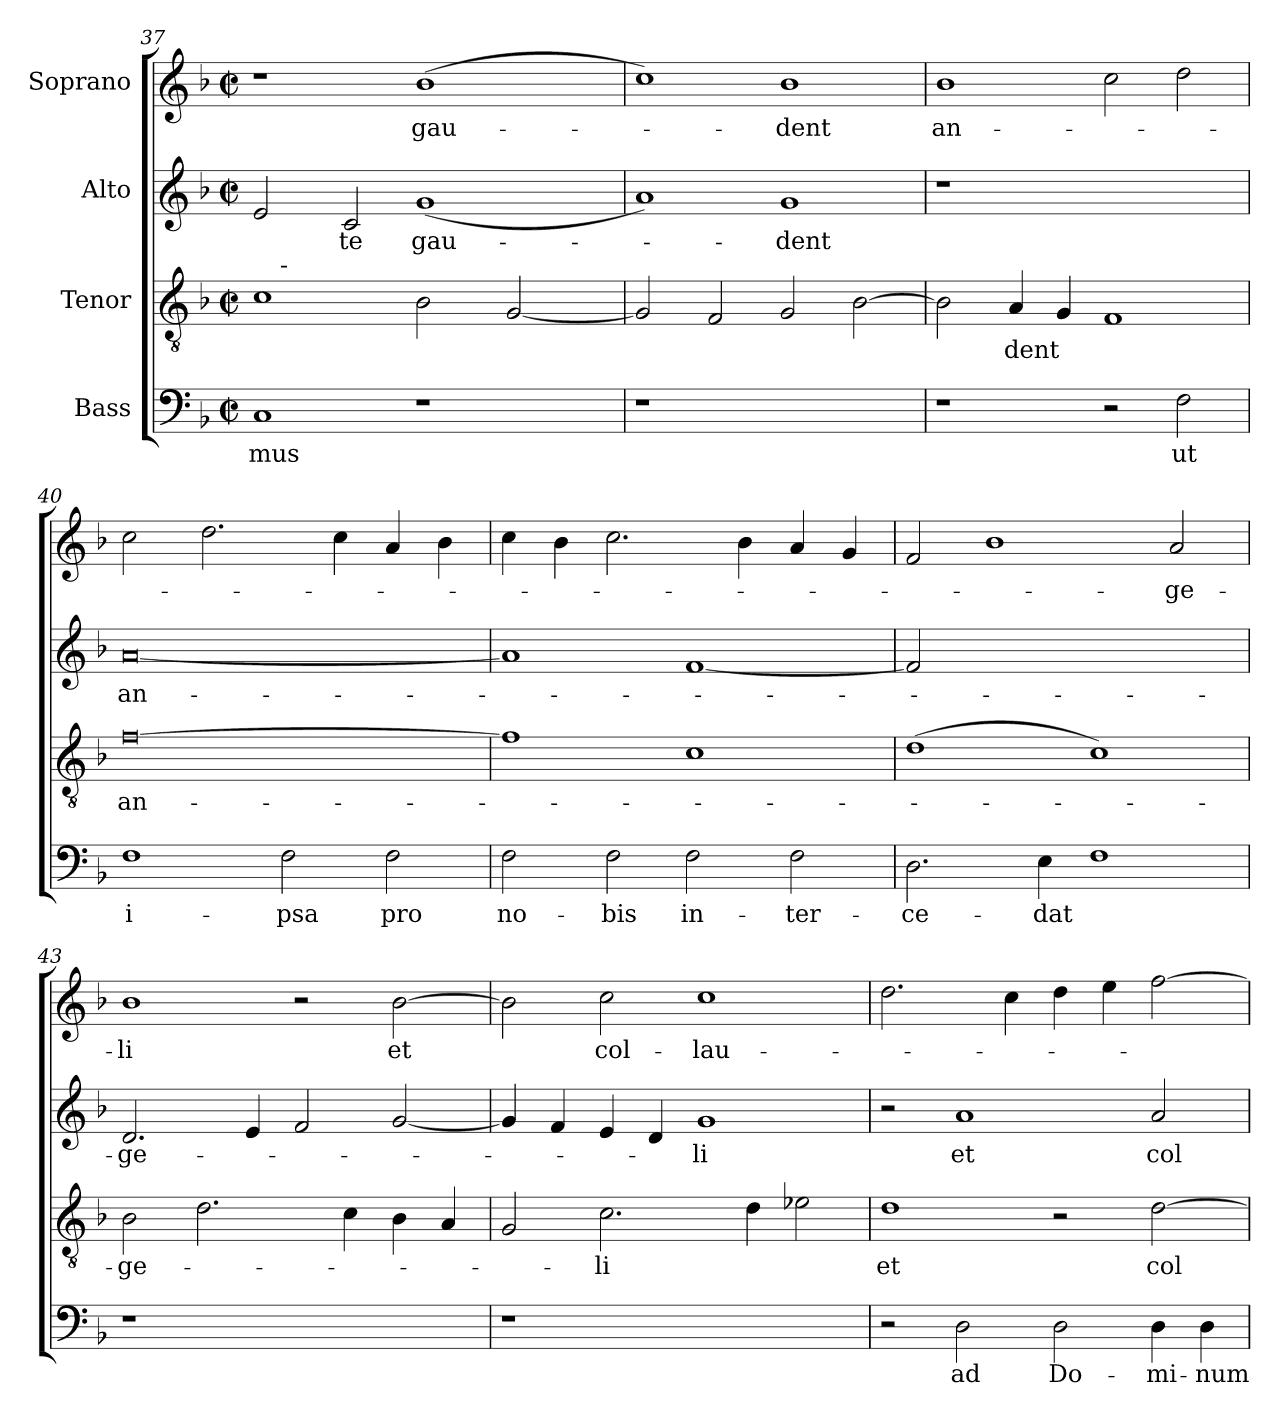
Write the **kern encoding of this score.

**kern	**text	**kern	**text	**kern	**text	**kern	**text
*part4	*part4	*part3	*part3	*part2	*part2	*part1	*part1
*staff4	*staff4	*staff3	*staff3	*staff2	*staff2	*staff1	*staff1
*I"Bass	*	*I"Tenor	*	*I"Alto	*	*I"Soprano	*
!!LO:LB:g=z
*clefF4	*	*clefGv2	*	*clefG2	*	*clefG2	*
*k[b-]	*	*k[b-]	*	*k[b-]	*	*k[b-]	*
*F:	*	*F:	*	*F:	*	*F:	*
*M2/2	*	*M2/2	*	*M2/2	*	*M2/2	*
*met(c|)	*	*met(c|)	*	*met(c|)	*	*met(c|)	*
=37	=37	=37	=37	=37	=37	=37	=37
!	!LO:LY:b	!	!	!	!	!	!
*	*	*^	*	*	*	*	*
1C	-mus	1c	16.ryy	.	2e/	.	1r	.
!	!	!	!LO:TX:a:t=-	!	!	!	!	!
.	.	.	1ryy	.	.	.	.	.
!	!	!	!	!	!	!LO:LY:b	!	!
.	.	.	.	.	2c/	-te	.	.
!	!	!	!	!	!	!LO:LY:b	!	!LO:LY:b
1r	.	2B-\	.	.	(>1g	gau-	(>1b-	gau-
.	.	.	2ryy	.	.	.	.	.
.	.	[<2G/	.	.	.	.	.	.
.	.	.	4ryy	.	.	.	.	.
.	.	.	8ryy	.	.	.	.	.
.	.	.	32ryy	.	.	.	.	.
=38	=38	=38	=38	=38	=38	=38	=38	=38
!LO:N:vis=1	!	!	!	!	!	!	!	!
*	*	*v	*v	*	*	*	*	*
1r	.	2G/]	.	1a)	.	1cc)	.
.	.	2F/	.	.	.	.	.
!	!	!	!	!	!LO:LY:b	!	!LO:LY:b
1ryy	.	2G/	.	1g	-dent	1b-	-dent
.	.	[>2B-\	.	.	.	.	.
=39	=39	=39	=39	=39	=39	=39	=39
!	!	!	!	!	!	!	!LO:LY:b
1r	.	2B-\]	.	1r	.	1b-	an-
!	!	!	!LO:LY:b	!	!	!	!
.	.	4A/	-dent	.	.	.	.
.	.	4G/	.	.	.	.	.
2r	.	1F	.	1ryy	.	2cc\	.
!	!LO:LY:b	!	!	!	!	!	!
2F\	ut	.	.	.	.	2dd\	.
=40	=40	=40	=40	=40	=40	=40	=40
!	!LO:LY:b:rj	!	!LO:LY:b	!	!LO:LY:b	!	!
1F	i-	[>0f	an-	[<0a	an-	2cc\	.
.	.	.	.	.	.	2.dd\	.
!	!LO:LY:b	!	!	!	!	!	!
2F\	-psa	.	.	.	.	.	.
.	.	.	.	.	.	4cc\	.
!	!LO:LY:b	!	!	!	!	!	!
2F\	pro	.	.	.	.	4a/	.
.	.	.	.	.	.	4b-\	.
=41	=41	=41	=41	=41	=41	=41	=41
!	!LO:LY:b	!	!	!	!	!	!
2F\	no-	1f]	.	1a]	.	4cc\	.
.	.	.	.	.	.	4b-\	.
!	!LO:LY:b	!	!	!	!	!	!
2F\	-bis	.	.	.	.	2.cc\	.
!	!LO:LY:b	!	!	!	!	!	!
2F\	in-	1c	.	[<1f	.	.	.
.	.	.	.	.	.	4b-\	.
!	!LO:LY:b	!	!	!	!	!	!
2F\	-ter-	.	.	.	.	4a/	.
.	.	.	.	.	.	4g/	.
!!LO:LB:g=z
=42	=42	=42	=42	=42	=42	=42	=42
!	!LO:LY:b	!	!	!	!	!	!
2.D\	-ce-	(>1d	.	2f]	.	2f/	.
.	.	.	.	1.ryy	.	1b-	.
!	!LO:LY:b	!	!	!	!	!	!
4E\	-dat	.	.	.	.	.	.
1F	.	1c)	.	.	.	.	.
!	!	!	!	!	!	!	!LO:LY:b
.	.	.	.	.	.	2a/	-ge-
=43	=43	=43	=43	=43	=43	=43	=43
!LO:N:vis=1	!	!	!LO:LY:b	!	!LO:LY:b	!	!LO:LY:b
1r	.	2B-\	-ge-	2.d/	-ge-	1b-	-li
.	.	2.d\	.	.	.	.	.
.	.	.	.	4e/	.	.	.
1ryy	.	.	.	2f/	.	2r	.
.	.	4c\	.	.	.	.	.
!	!	!	!	!	!	!	!LO:LY:b
.	.	4B-\	.	[<2g/	.	[>2b-\	et
.	.	4A/	.	.	.	.	.
=44	=44	=44	=44	=44	=44	=44	=44
!LO:N:vis=1	!	!	!	!	!	!	!
1r	.	2G/	.	4g/]	.	2b-\]	.
.	.	.	.	4f/	.	.	.
!	!	!	!LO:LY:b	!	!	!	!LO:LY:b
.	.	2.c\	-li	4e/	.	2cc\	col-
.	.	.	.	4d/	.	.	.
!	!	!	!	!	!LO:LY:b	!	!LO:LY:b
1ryy	.	.	.	1g	-li	1cc	-lau-
.	.	4d\	.	.	.	.	.
.	.	2e-X\	.	.	.	.	.
=45	=45	=45	=45	=45	=45	=45	=45
!	!	!	!LO:LY:b	!	!	!	!
2r	.	1d	et	2r	.	2.dd\	.
!	!LO:LY:b	!	!	!	!LO:LY:b	!	!
2D\	ad	.	.	1a	et	.	.
.	.	.	.	.	.	4cc\	.
!	!LO:LY:b	!	!	!	!	!	!
2D\	Do-	2r	.	.	.	4dd\	.
.	.	.	.	.	.	4ee\	.
!	!LO:LY:b	!	!LO:LY:b	!	!LO:LY:b	!	!
4D\	-mi-	[>2d\	col-	2a/	col-	[>2ff\	.
!	!LO:LY:b	!	!	!	!	!	!
4D\	-num	.	.	.	.	.	.
=	=	=	=	=	=	=	=
*-	*-	*-	*-	*-	*-	*-	*-
